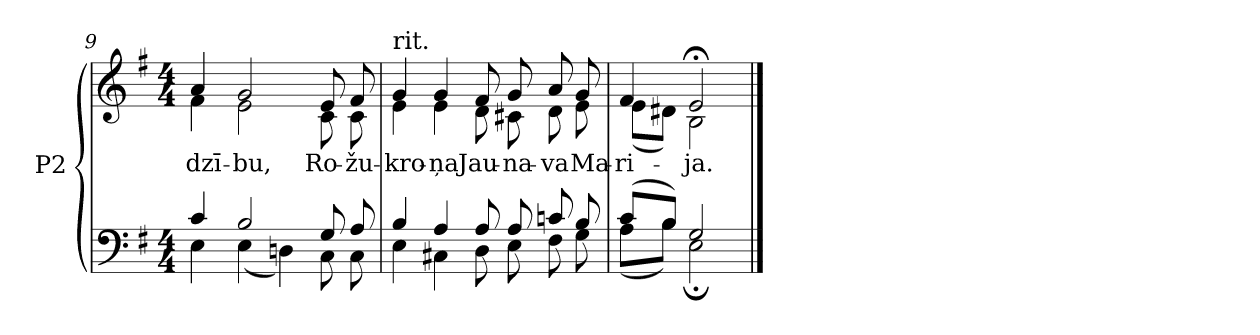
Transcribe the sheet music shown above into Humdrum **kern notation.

**kern	**kern	**text
*part2	*part1	*part1
*staff2	*staff1	*staff1
*I"P2	*	*
*clefF4	*clefG2	*
*k[f#]	*k[f#]	*
*G:	*G:	*
*M4/4	*M4/4	*
=9	=9	=9
*^	*	*
!	!	!	!LO:LY:b:color=#000000
*	*	*^	*
4ci/	4Ei\	4ai/	4f#i\	-dzī-
!	!	!	!	!LO:LY:b:color=#000000
2Bi/	(4Ei\	2gi/	2ei\	-bu,
.	4Dni\)	.	.	.
!	!	!	!	!LO:LY:b:color=#000000
8Gi/	8Ci\	8ei/	8ci\	Ro-
!	!	!	!	!LO:LY:b:color=#000000
8Ai/	8Ci\	8f#i/	8ci\	-žu-
=10	=10	=10	=10	=10
!	!	!LO:TX:t=rit.	!	!
!	!	!	!	!LO:LY:b:color=#000000
4Bi/	4Ei\	4gi/	4ei\	-kro-
!	!	!	!	!LO:LY:b:color=#000000
4Ai/	4C#Xi\	4gi/	4ei\	-ņa
!	!	!	!	!LO:LY:b:color=#000000
8Ai/	8Di\	8f#i/	8di\	Jau-
!	!	!	!	!LO:LY:b:color=#000000
8Ai/	8Ei\	8gi/	8c#Xi\	-na-
!	!	!	!	!LO:LY:b:color=#000000
8cni/	8F#i\	8ai/	8di\	-va
!	!	!	!	!LO:LY:b:color=#000000
8Bi/	8Gi\	8gi/	8ei\	Ma-
=11	=11	=11	=11	=11
!	!	!	!	!LO:LY:b:color=#000000
(8ci/L	(8Ai\L	4f#i/	(8ei\L	-ri-
8Bi/J)	8Bi\J)	.	8d#Xi\J)	.
!	!	!	!	!LO:LY:b:color=#000000
2Gi/	2E;i\	2e;i/	2Bi\	-ja.
*v	*v	*	*	*
*	*v	*v	*
==	==	==
*-	*-	*-
